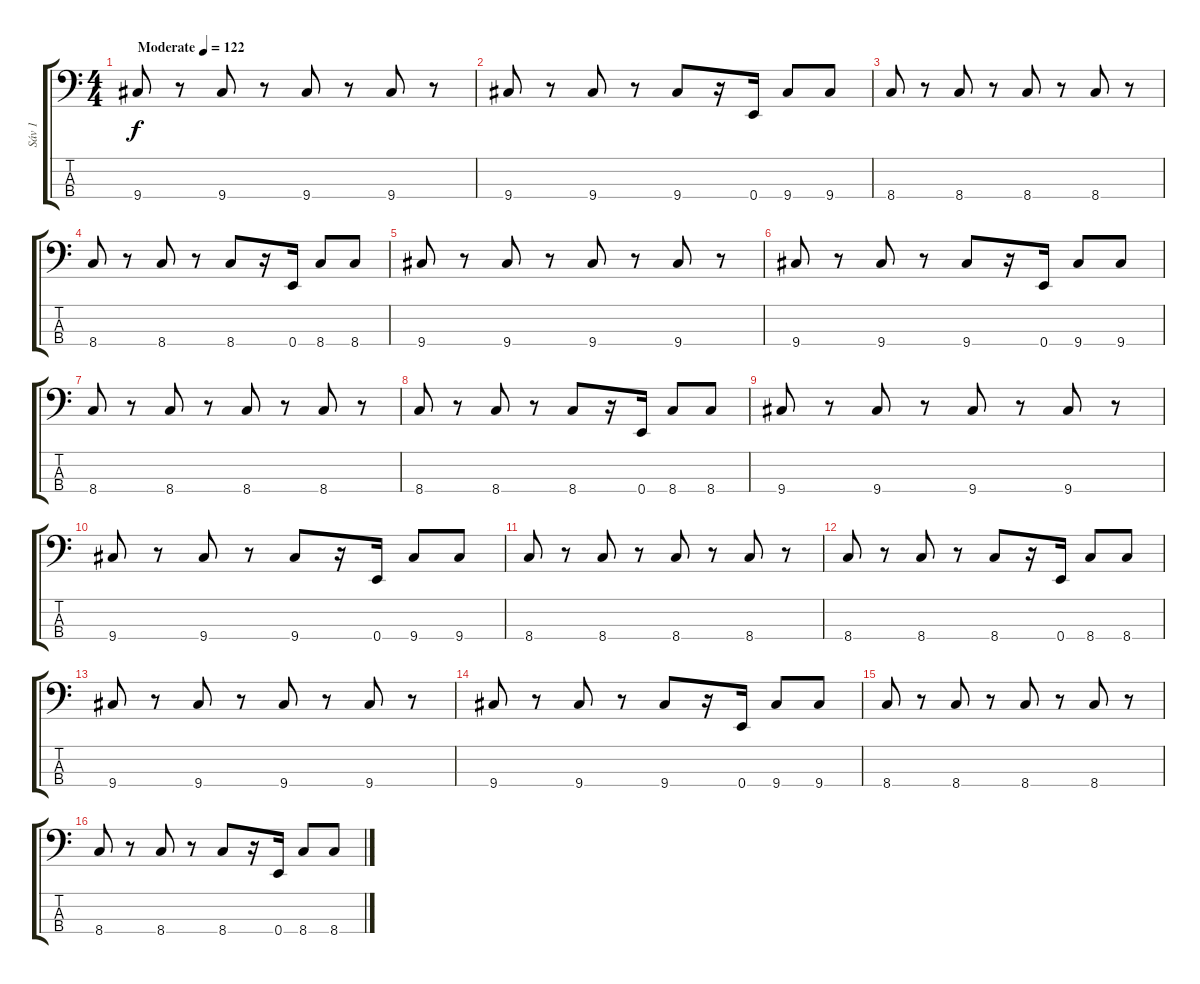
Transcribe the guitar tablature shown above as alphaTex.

\track ("Sáv 1" "Sáv 1") {mute instrument electricbassfinger}
\staff {score tabs}
\tuning (G2 D2 A1 E1) {hide}
\ts (4 4)
\tempo (122 "Moderate")
\clef f4
\ks c
9.4.8{dy f instrument electricbassfinger} r.8 9.4.8 r.8 9.4.8 r.8 9.4.8 r.8 |
9.4.8 r.8 9.4.8 r.8 9.4.8 r.16 0.4.16 9.4.8 9.4.8 |
8.4.8 r.8 8.4.8 r.8 8.4.8 r.8 8.4.8 r.8 |
8.4.8 r.8 8.4.8 r.8 8.4.8 r.16 0.4.16 8.4.8 8.4.8 |
9.4.8 r.8 9.4.8 r.8 9.4.8 r.8 9.4.8 r.8 |
9.4.8 r.8 9.4.8 r.8 9.4.8 r.16 0.4.16 9.4.8 9.4.8 |
8.4.8 r.8 8.4.8 r.8 8.4.8 r.8 8.4.8 r.8 |
8.4.8 r.8 8.4.8 r.8 8.4.8 r.16 0.4.16 8.4.8 8.4.8 |
9.4.8 r.8 9.4.8 r.8 9.4.8 r.8 9.4.8 r.8 |
9.4.8 r.8 9.4.8 r.8 9.4.8 r.16 0.4.16 9.4.8 9.4.8 |
8.4.8 r.8 8.4.8 r.8 8.4.8 r.8 8.4.8 r.8 |
8.4.8 r.8 8.4.8 r.8 8.4.8 r.16 0.4.16 8.4.8 8.4.8 |
9.4.8 r.8 9.4.8 r.8 9.4.8 r.8 9.4.8 r.8 |
9.4.8 r.8 9.4.8 r.8 9.4.8 r.16 0.4.16 9.4.8 9.4.8 |
8.4.8 r.8 8.4.8 r.8 8.4.8 r.8 8.4.8 r.8 |
8.4.8 r.8 8.4.8 r.8 8.4.8 r.16 0.4.16 8.4.8 8.4.8
